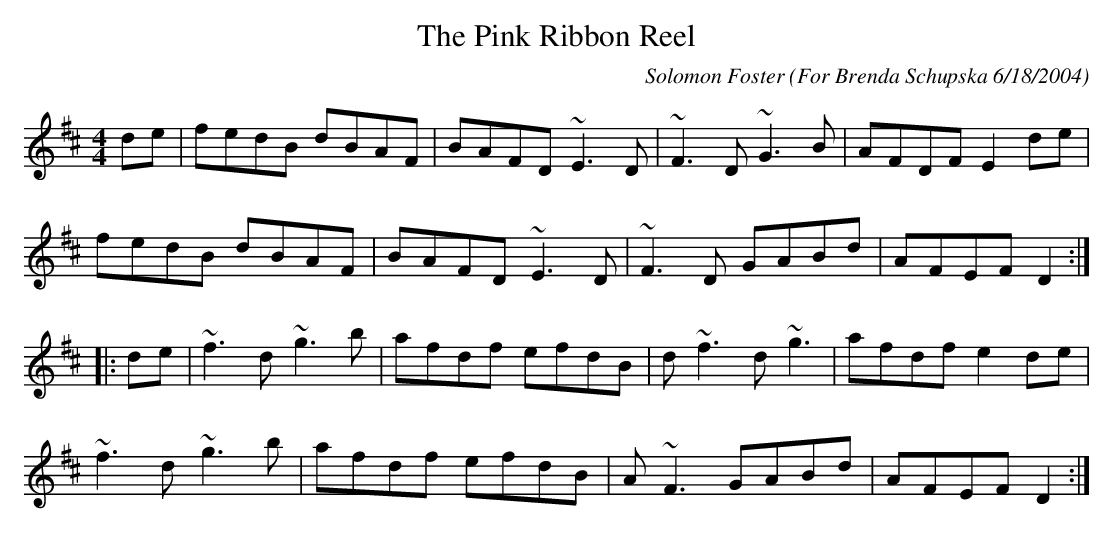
X:1
T:The Pink Ribbon Reel
M:4/4
L:1/8
C:Solomon Foster
O:For Brenda Schupska 6/18/2004
K:D
de|fedB dBAF|BAFD ~E3D|~F3D ~G3B|AFDF E2de|
fedB dBAF|BAFD ~E3D|~F3D GABd|AFEF D2:|
|:de|~f3d ~g3b|afdf efdB|d~f3 d~g3|afdf e2de|
~f3d ~g3b|afdf efdB|A~F3 GABd|AFEF D2:|
